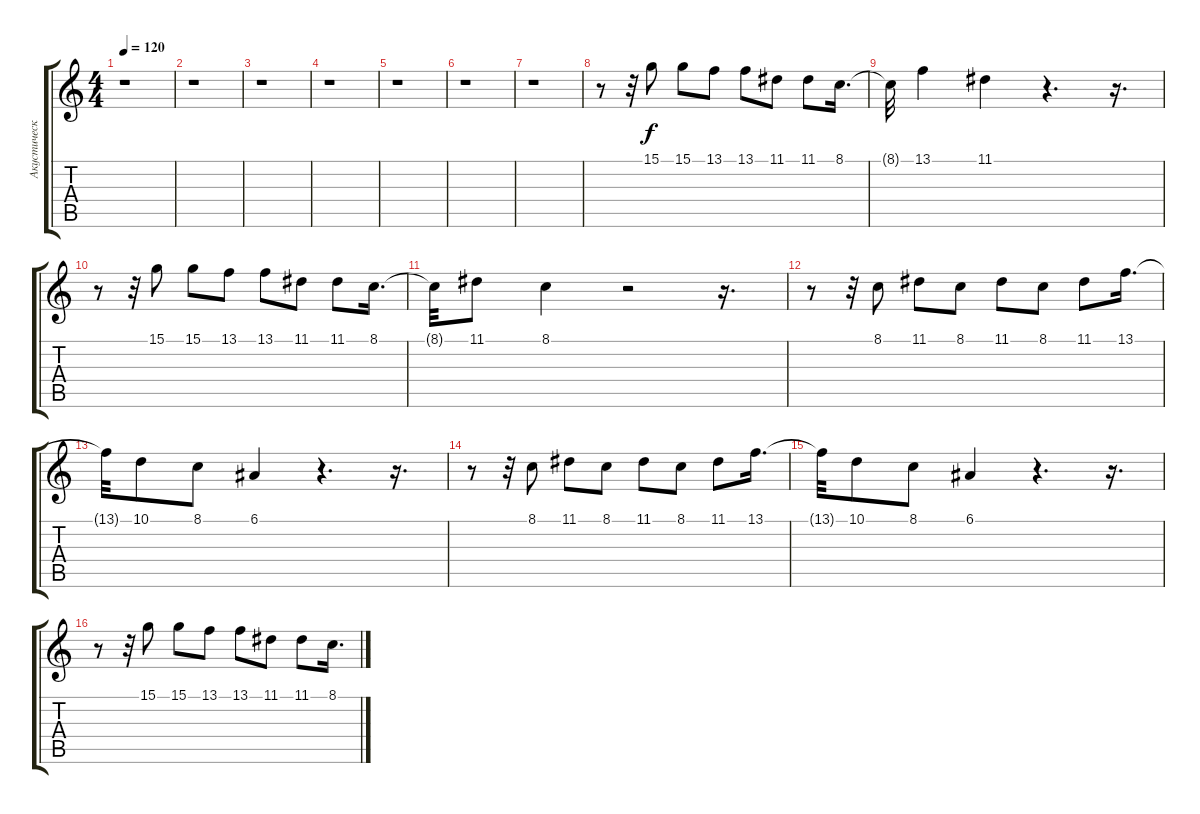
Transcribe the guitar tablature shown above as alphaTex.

\track ("Акустический Гранд Роял" "Акустическ") {instrument acousticgrandpiano}
\staff {score tabs}
\tuning (E4 B3 G3 D3 A2 E2) {hide}
\ts (4 4)
\tempo 120
\clef g2
\ks c
r.1{dy f} |
r.1 |
r.1 |
r.1 |
r.1 |
r.1 |
r.1 |
r.8 r.32 15.1.8 15.1.8 13.1.8 13.1.8 11.1.8 11.1.8 8.1.16{d} |
8.1{t}.32 13.1.4 11.1.4 r.4{d} r.16{d} |
r.8 r.32 15.1.8 15.1.8 13.1.8 13.1.8 11.1.8 11.1.8 8.1.16{d} |
8.1{t}.32 11.1.8 8.1.4 r.2 r.16{d} |
r.8 r.32 8.1.8 11.1.8 8.1.8 11.1.8 8.1.8 11.1.8 13.1.16{d} |
13.1{t}.32 10.1.8 8.1.8 6.1.4 r.4{d} r.16{d} |
r.8 r.32 8.1.8 11.1.8 8.1.8 11.1.8 8.1.8 11.1.8 13.1.16{d} |
13.1{t}.32 10.1.8 8.1.8 6.1.4 r.4{d} r.16{d} |
r.8 r.32 15.1.8 15.1.8 13.1.8 13.1.8 11.1.8 11.1.8 8.1.16{d}
